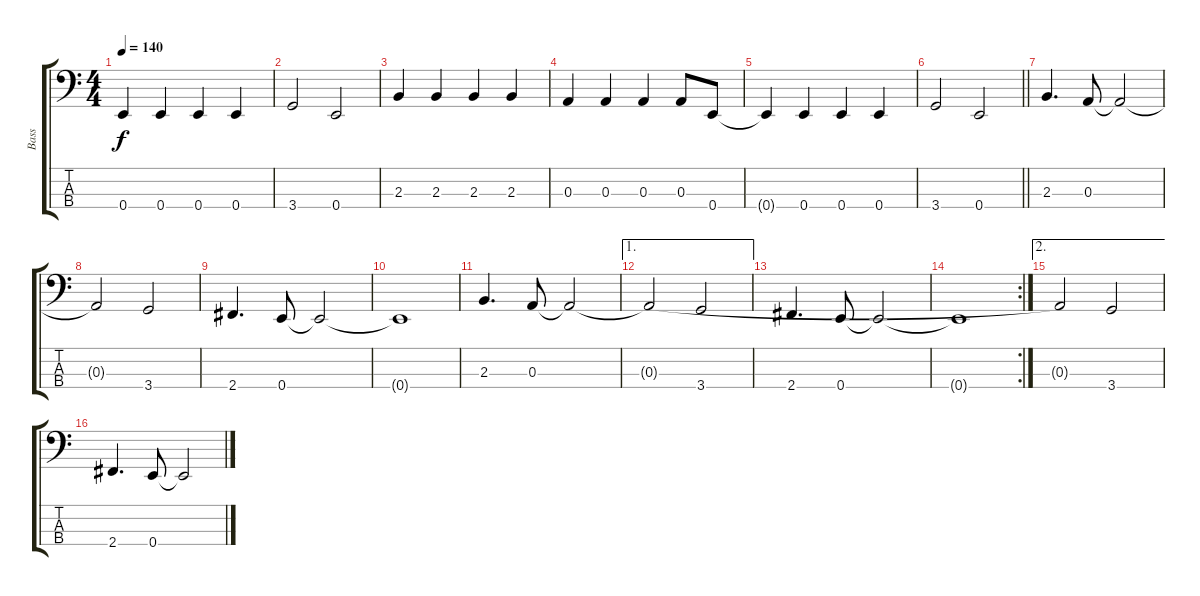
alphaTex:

\track ("Bass" "Bass") {instrument electricbassfinger}
\staff {score tabs}
\tuning (G2 D2 A1 E1) {hide}
\ts (4 4)
\tempo 140
\clef f4
\ks c
0.4{t}.4{dy f} 0.4.4 0.4.4 0.4.4 |
3.4.2 0.4.2 |
2.3.4 2.3.4 2.3.4 2.3.4 |
0.3.4 0.3.4 0.3.4 0.3.8 0.4.8 |
0.4{t}.4 0.4.4 0.4.4 0.4.4 |
\barLineRight lightlight
3.4.2 0.4.2 |
2.3.4{d} 0.3.8 0.3{t}.2 |
0.3{t}.2 3.4.2 |
2.4.4{d} 0.4.8 0.4{t}.2 |
0.4{t}.1 |
2.3.4{d} 0.3.8 0.3{t}.2 |
\ae 1
0.3{t}.2 3.4.2 |
2.4.4{d} 0.4.8 0.4{t}.2 |
\rc 2
0.4{t}.1 |
\ae 2
0.3{t}.2 3.4.2 |
2.4.4{d} 0.4.8 0.4{t}.2
